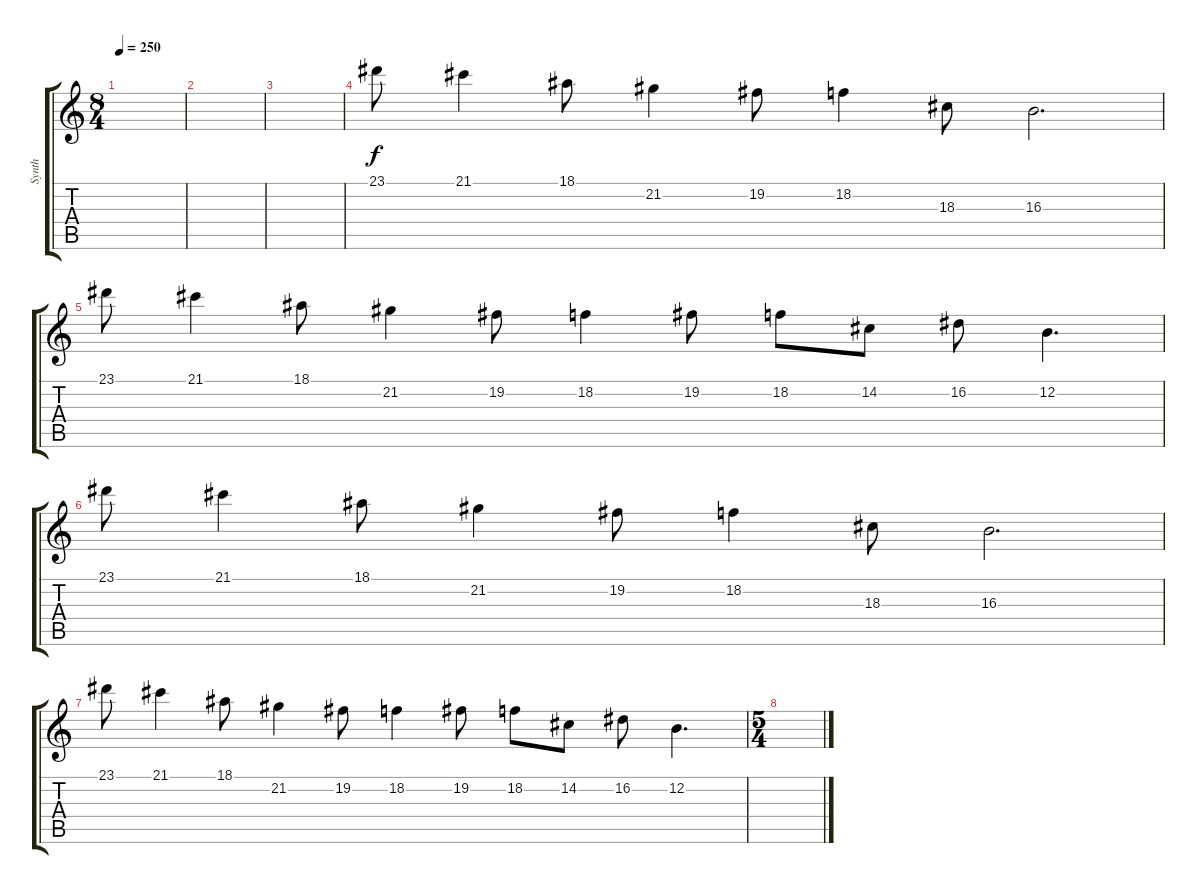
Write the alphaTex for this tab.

\track ("Synth" "Synth") {instrument lead1square}
\staff {score tabs}
\tuning (E4 B3 G3 D3 A2 E2) {hide}
\ts (8 4)
\tempo 250
\clef g2
\ks c
|
|
|
23.1.8 21.1.4 18.1.8 21.2.4 19.2.8 18.2.4 18.3.8 16.3.2{d} |
23.1.8 21.1.4 18.1.8 21.2.4 19.2.8 18.2.4 19.2.8 18.2.8 14.2.8 16.2.8 12.2.4{d} |
23.1.8 21.1.4 18.1.8 21.2.4 19.2.8 18.2.4 18.3.8 16.3.2{d} |
23.1.8 21.1.4 18.1.8 21.2.4 19.2.8 18.2.4 19.2.8 18.2.8 14.2.8 16.2.8 12.2.4{d} |
\ts (5 4)
